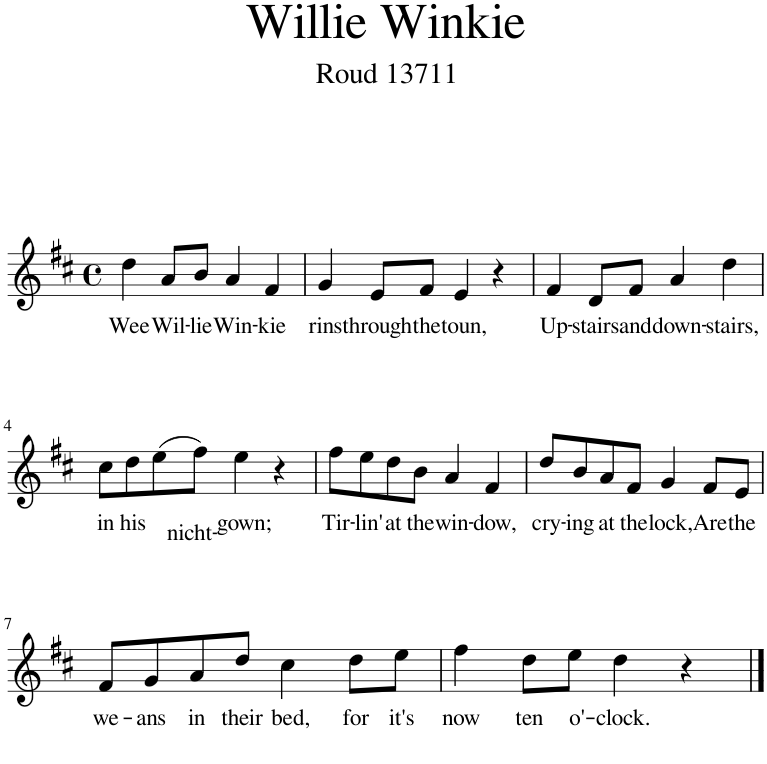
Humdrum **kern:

**kern	**text
*part1	*part1
*staff1	*staff1
*I"Piano	*
*I'Pno.	*
*clefG2	*
*k[f#c#]	*
*M4/4	*
*met(c)	*
=1	=1
!	!LO:LY:b
4dd\	Wee
!	!LO:LY:b
8a/L	Wil-
!	!LO:LY:b
8b/J	-lie
!	!LO:LY:b
4a/	Win-
!	!LO:LY:b
4f#/	-kie
=2	=2
!	!LO:LY:b
4g/	rins
!	!LO:LY:b
8e/L	through
!	!LO:LY:b
8f#/J	the
!	!LO:LY:b
4e/	toun,
4r	.
=3	=3
!	!LO:LY:b
4f#/	Up-
!	!LO:LY:b
8d/L	-stairs
!	!LO:LY:b
8f#/J	and
!	!LO:LY:b
4a/	down-
!	!LO:LY:b
4dd\	-stairs,
!!LO:LB:g=z
=4	=4
!	!LO:LY:b
8cc#\L	in
!	!LO:LY:b
8dd\	his
!	!LO:LY:b
(8ee\	-nicht-
8ff#\J)	.
!	!LO:LY:b
4ee\	-gown;
4r	.
=5	=5
!	!LO:LY:b
8ff#\L	Tir-
!	!LO:LY:b
8ee\	-lin'
!	!LO:LY:b
8dd\	at
!	!LO:LY:b
8b\J	the
!	!LO:LY:b
4a/	win-
!	!LO:LY:b
4f#/	-dow,
=6	=6
!	!LO:LY:b
8dd/L	cry-
!	!LO:LY:b
8b/	-ing
!	!LO:LY:b
8a/	at
!	!LO:LY:b
8f#/J	the
!	!LO:LY:b
4g/	lock,
!	!LO:LY:b
8f#/L	Are
!	!LO:LY:b
8e/J	the
!!LO:LB:g=z
=7	=7
!	!LO:LY:b
8f#/L	we-
!	!LO:LY:b
8g/	-ans
!	!LO:LY:b
8a/	in
!	!LO:LY:b
8dd/J	their
!	!LO:LY:b
4cc#\	bed,
!	!LO:LY:b
8dd\L	for
!	!LO:LY:b
8ee\J	it's
=8	=8
!	!LO:LY:b
4ff#\	now
!	!LO:LY:b
8dd\L	ten
!	!LO:LY:b
8ee\J	o'-
!	!LO:LY:b
4dd\	-clock.
4r	.
==	==
*-	*-
